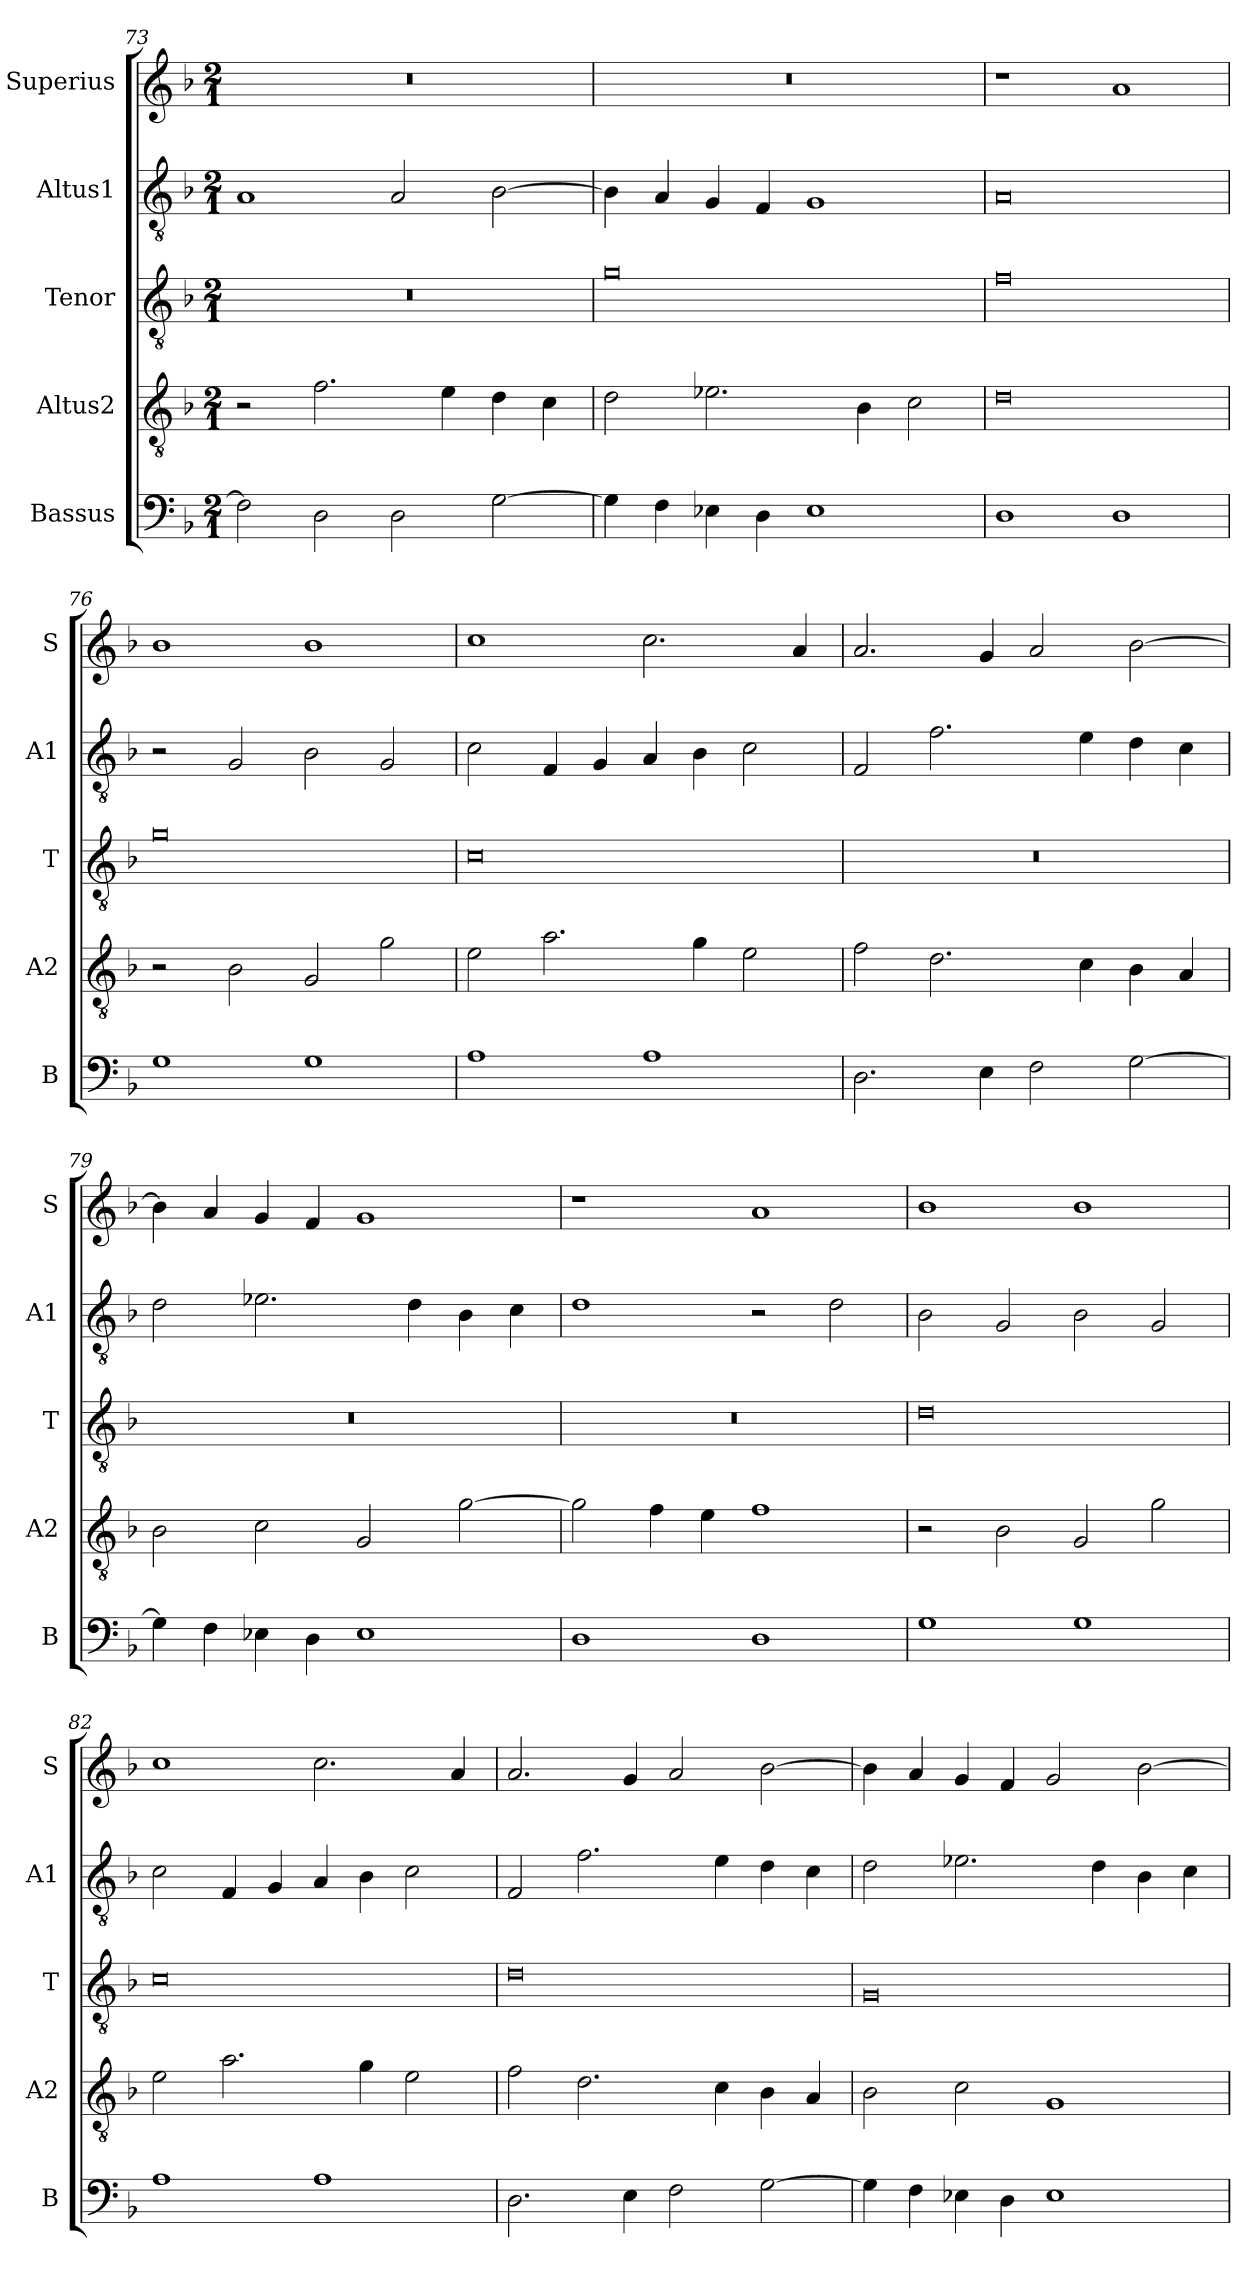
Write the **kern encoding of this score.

**kern	**kern	**kern	**kern	**kern
*part5	*part4	*part3	*part2	*part1
*staff5	*staff4	*staff3	*staff2	*staff1
*I"Bassus	*I"Altus2	*I"Tenor	*I"Altus1	*I"Superius
*I'B	*I'A2	*I'T	*I'A1	*I'S
*clefF4	*clefGv2	*clefGv2	*clefGv2	*clefG2
*k[b-]	*k[b-]	*k[b-]	*k[b-]	*k[b-]
*M2/1	*M2/1	*M2/1	*M2/1	*M2/1
=73	=73	=73	=73	=73
2F\]	2r	0r	1A	0r
2D\	2.f\	.	.	.
2D\	.	.	2A/	.
.	4e\	.	.	.
[2G\	4d\	.	[2B-\	.
.	4c\	.	.	.
=74	=74	=74	=74	=74
4G\]	2d\	0g	4B-\]	0r
4F\	.	.	4A/	.
4E-X\	2.e-X\	.	4G/	.
4D\	.	.	4F/	.
1E-	.	.	1G	.
.	4B-\	.	.	.
.	2c\	.	.	.
=75	=75	=75	=75	=75
1D	0d	0f	0A	1r
1D	.	.	.	1a
=76	=76	=76	=76	=76
1G	2r	0g	2r	1b-
.	2B-\	.	2G/	.
1G	2G/	.	2B-\	1b-
.	2g\	.	2G/	.
=77	=77	=77	=77	=77
1A	2e\	0c	2c\	1cc
.	2.a\	.	4F/	.
.	.	.	4G/	.
1A	.	.	4A/	2.cc\
.	4g\	.	4B-\	.
.	2e\	.	2c\	.
.	.	.	.	4a/
=78	=78	=78	=78	=78
2.D\	2f\	0r	2F/	2.a/
.	2.d\	.	2.f\	.
4E\	.	.	.	4g/
2F\	.	.	.	2a/
.	4c\	.	4e\	.
[2G\	4B-\	.	4d\	[2b-\
.	4A/	.	4c\	.
=79	=79	=79	=79	=79
4G\]	2B-\	0r	2d\	4b-\]
4F\	.	.	.	4a/
4E-X\	2c\	.	2.e-X\	4g/
4D\	.	.	.	4f/
1E-	2G/	.	.	1g
.	.	.	4d\	.
.	[2g\	.	4B-\	.
.	.	.	4c\	.
=80	=80	=80	=80	=80
1D	2g\]	0r	1d	1r
.	4f\	.	.	.
.	4e\	.	.	.
1D	1f	.	2r	1a
.	.	.	2d\	.
=81	=81	=81	=81	=81
1G	2r	0d	2B-\	1b-
.	2B-\	.	2G/	.
1G	2G/	.	2B-\	1b-
.	2g\	.	2G/	.
=82	=82	=82	=82	=82
1A	2e\	0c	2c\	1cc
.	2.a\	.	4F/	.
.	.	.	4G/	.
1A	.	.	4A/	2.cc\
.	4g\	.	4B-\	.
.	2e\	.	2c\	.
.	.	.	.	4a/
=83	=83	=83	=83	=83
2.D\	2f\	0d	2F/	2.a/
.	2.d\	.	2.f\	.
4E\	.	.	.	4g/
2F\	.	.	.	2a/
.	4c\	.	4e\	.
[2G\	4B-\	.	4d\	[2b-\
.	4A/	.	4c\	.
=84	=84	=84	=84	=84
4G\]	2B-\	0G	2d\	4b-\]
4F\	.	.	.	4a/
4E-X\	2c\	.	2.e-X\	4g/
4D\	.	.	.	4f/
1E-	1G	.	.	2g/
.	.	.	4d\	.
.	.	.	4B-\	[2b-\
.	.	.	4c\	.
=	=	=	=	=
*-	*-	*-	*-	*-
